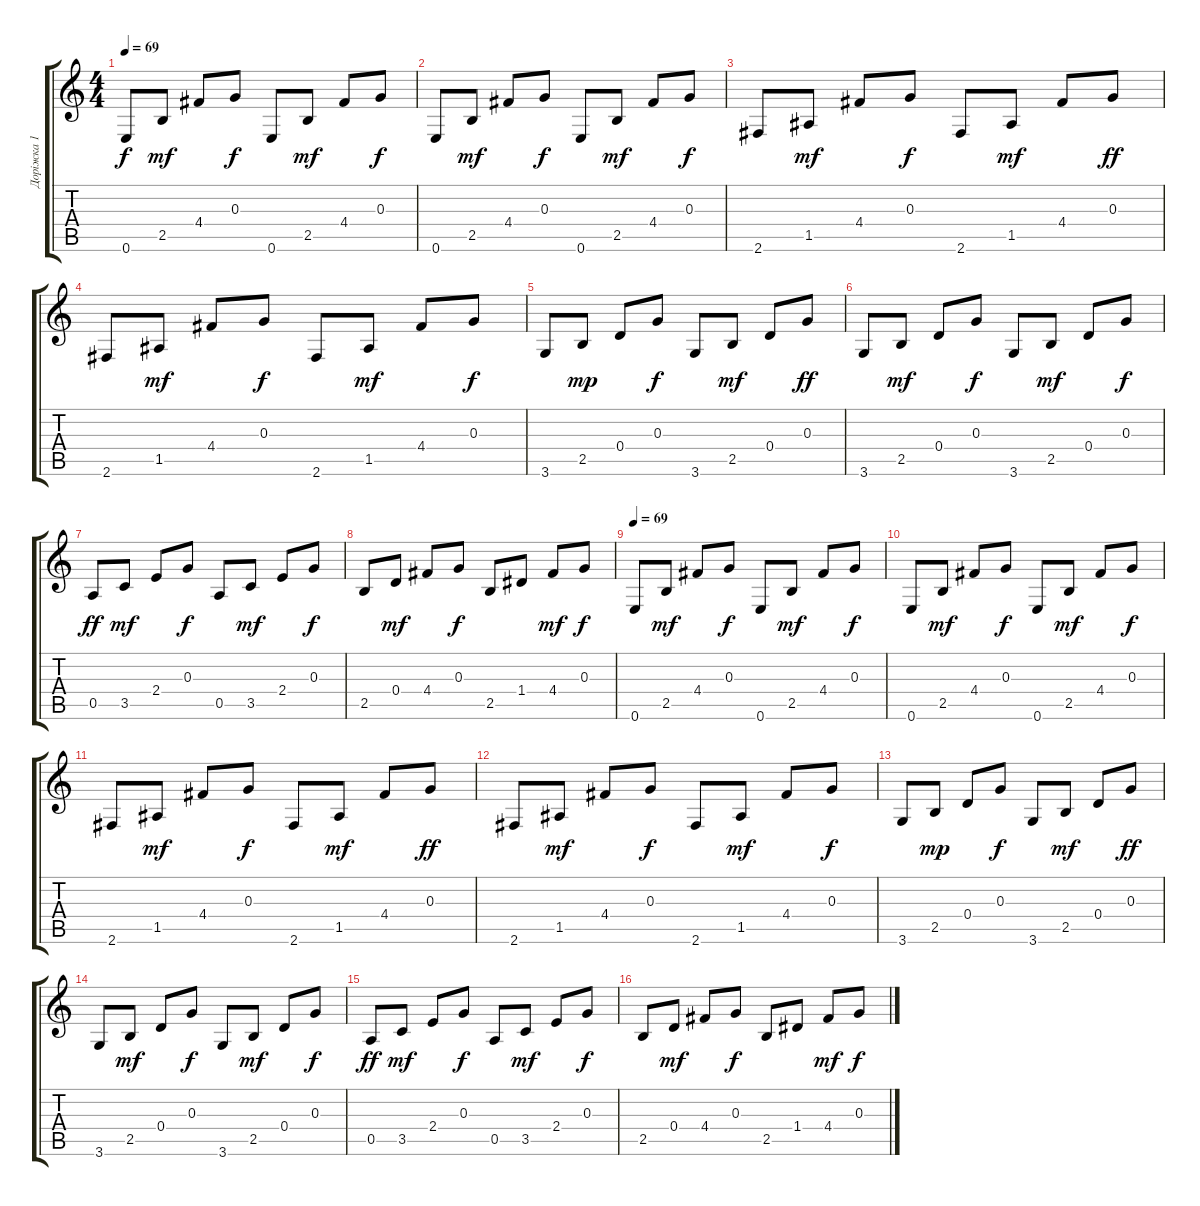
\track ("Доріжка 1" "Доріжка 1") {instrument electricguitarclean}
\staff {score tabs}
\tuning (E4 B3 G3 D3 A2 E2) {hide}
\ts (4 4)
\tempo 69
\clef g2
\ks c
0.6.8{dy f instrument electricguitarclean} 2.5.8{dy mf} 4.4.8 0.3.8{dy f} 0.6.8 2.5.8{dy mf} 4.4.8 0.3.8{dy f} |
0.6.8 2.5.8{dy mf} 4.4.8 0.3.8{dy f} 0.6.8 2.5.8{dy mf} 4.4.8 0.3.8{dy f} |
2.6.8 1.5.8{dy mf} 4.4.8 0.3.8{dy f} 2.6.8 1.5.8{dy mf} 4.4.8 0.3.8{dy ff} |
2.6.8 1.5.8{dy mf} 4.4.8 0.3.8{dy f} 2.6.8 1.5.8{dy mf} 4.4.8 0.3.8{dy f} |
3.6.8 2.5.8{dy mp} 0.4.8 0.3.8{dy f} 3.6.8 2.5.8{dy mf} 0.4.8 0.3.8{dy ff} |
3.6.8 2.5.8{dy mf} 0.4.8 0.3.8{dy f} 3.6.8 2.5.8{dy mf} 0.4.8 0.3.8{dy f} |
0.5.8{dy ff} 3.5.8{dy mf} 2.4.8 0.3.8{dy f} 0.5.8 3.5.8{dy mf} 2.4.8 0.3.8{dy f} |
2.5.8 0.4.8{dy mf} 4.4.8 0.3.8{dy f} 2.5.8 1.4.8 4.4.8{dy mf} 0.3.8{dy f} |
\tempo 69
0.6.8 2.5.8{dy mf} 4.4.8 0.3.8{dy f} 0.6.8 2.5.8{dy mf} 4.4.8 0.3.8{dy f} |
0.6.8 2.5.8{dy mf} 4.4.8 0.3.8{dy f} 0.6.8 2.5.8{dy mf} 4.4.8 0.3.8{dy f} |
2.6.8 1.5.8{dy mf} 4.4.8 0.3.8{dy f} 2.6.8 1.5.8{dy mf} 4.4.8 0.3.8{dy ff} |
2.6.8 1.5.8{dy mf} 4.4.8 0.3.8{dy f} 2.6.8 1.5.8{dy mf} 4.4.8 0.3.8{dy f} |
3.6.8 2.5.8{dy mp} 0.4.8 0.3.8{dy f} 3.6.8 2.5.8{dy mf} 0.4.8 0.3.8{dy ff} |
3.6.8 2.5.8{dy mf} 0.4.8 0.3.8{dy f} 3.6.8 2.5.8{dy mf} 0.4.8 0.3.8{dy f} |
0.5.8{dy ff} 3.5.8{dy mf} 2.4.8 0.3.8{dy f} 0.5.8 3.5.8{dy mf} 2.4.8 0.3.8{dy f} |
2.5.8 0.4.8{dy mf} 4.4.8 0.3.8{dy f} 2.5.8 1.4.8 4.4.8{dy mf} 0.3.8{dy f}
